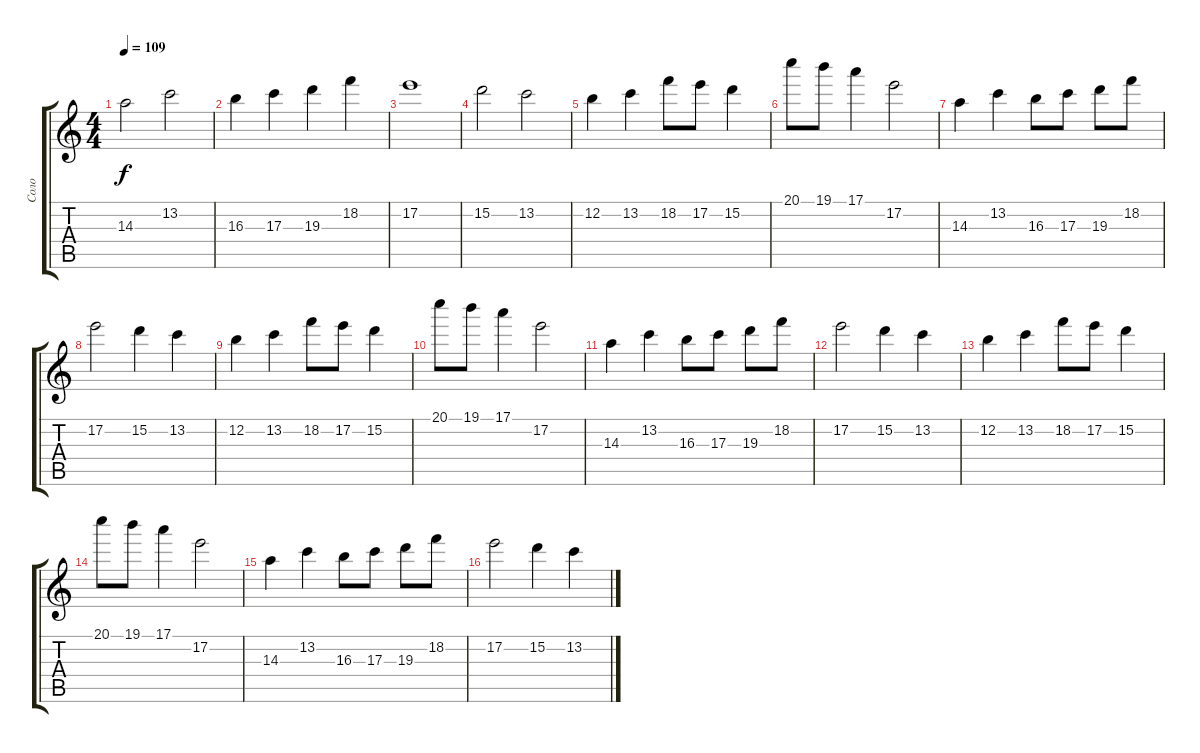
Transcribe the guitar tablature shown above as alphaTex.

\track ("Соло" "Соло") {instrument distortionguitar}
\staff {score tabs}
\tuning (E4 B3 G3 D3 A2 E2) {hide}
\ts (4 4)
\tempo 109
\clef g2
\ks c
14.3.2{dy f instrument distortionguitar} 13.2.2 |
16.3.4 17.3.4 19.3.4 18.2.4 |
17.2.1 |
15.2.2 13.2.2 |
12.2.4 13.2.4 18.2.8 17.2.8 15.2.4 |
20.1.8 19.1.8 17.1.4 17.2.2 |
14.3.4 13.2.4 16.3.8 17.3.8 19.3.8 18.2.8 |
17.2.2 15.2.4 13.2.4 |
12.2.4 13.2.4 18.2.8 17.2.8 15.2.4 |
20.1.8 19.1.8 17.1.4 17.2.2 |
14.3.4 13.2.4 16.3.8 17.3.8 19.3.8 18.2.8 |
17.2.2 15.2.4 13.2.4 |
12.2.4 13.2.4 18.2.8 17.2.8 15.2.4 |
20.1.8 19.1.8 17.1.4 17.2.2 |
14.3.4 13.2.4 16.3.8 17.3.8 19.3.8 18.2.8 |
17.2.2 15.2.4 13.2.4
